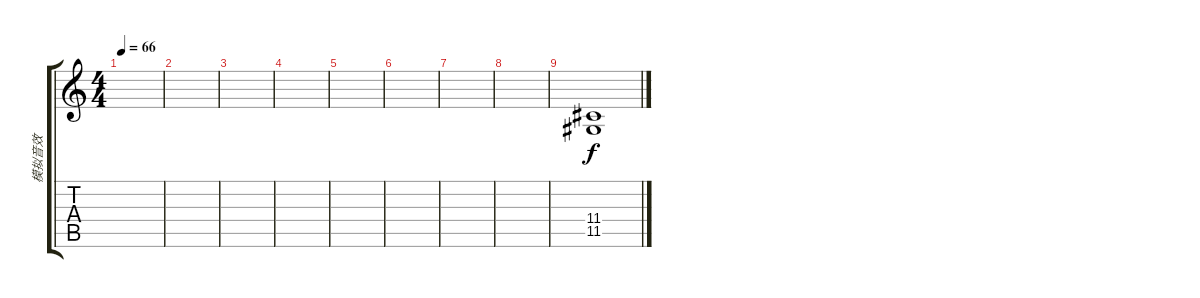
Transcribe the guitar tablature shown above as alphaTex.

\track ("模拟音效" "模拟音效") {instrument seashore}
\staff {score tabs}
\tuning (E4 B3 G3 D3 A2 E2) {hide}
\ts (4 4)
\tempo 66
\clef g2
\ks c
|
|
|
|
|
|
|
|
(11.4 11.5).1
